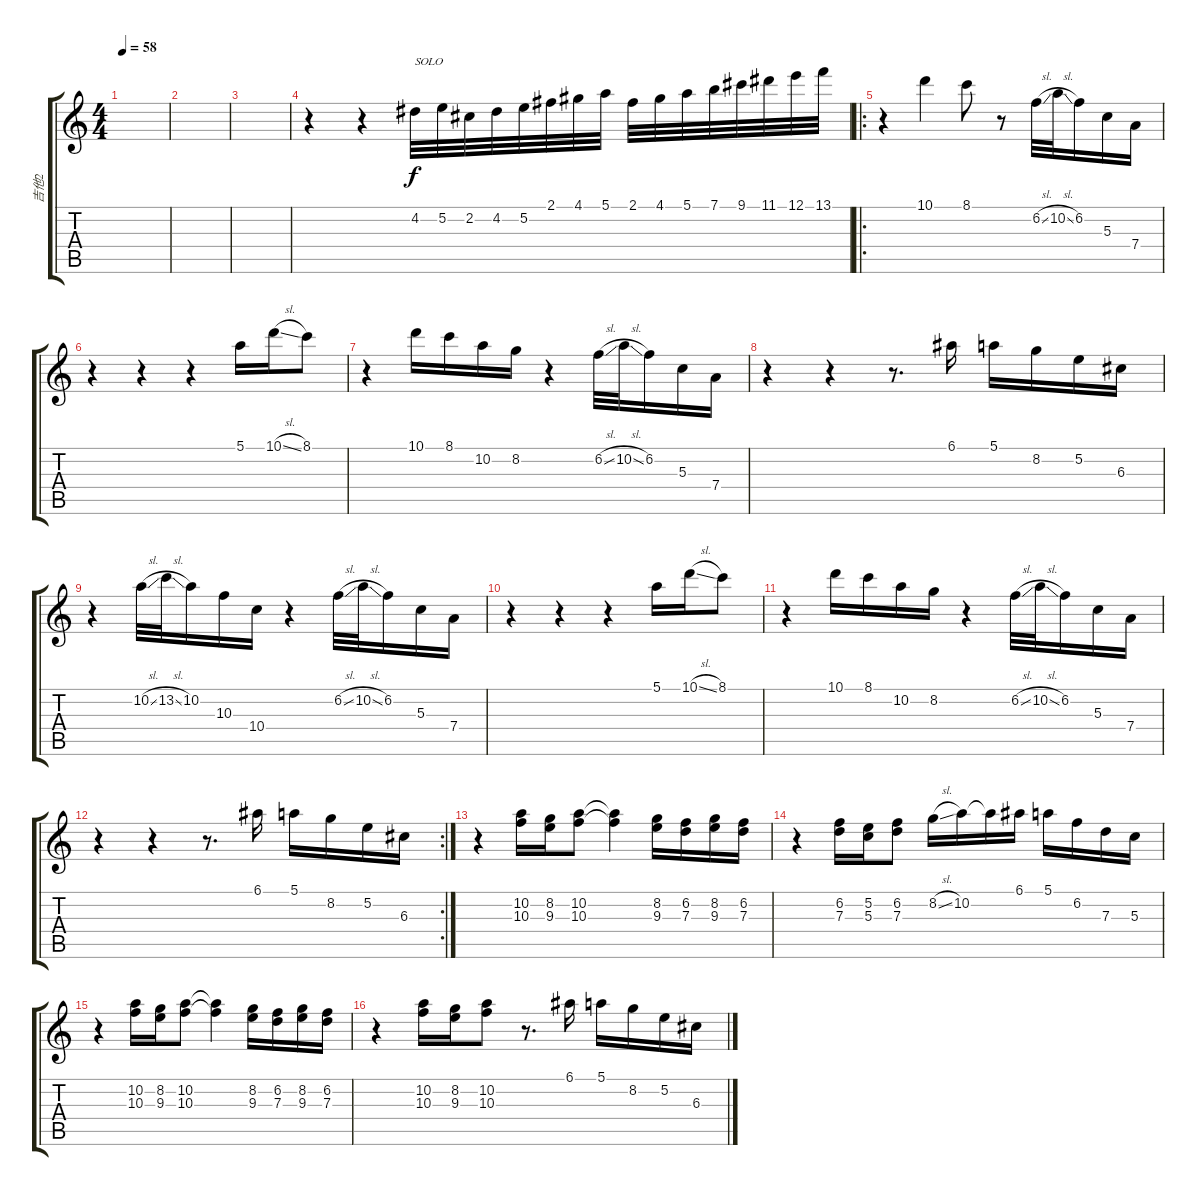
\track ("吉他2" "吉他2") {instrument acousticguitarsteel}
\staff {score tabs}
\tuning (E4 B3 G3 D3 A2 E2) {hide}
\ts (4 4)
\tempo 58
\clef g2
\ks c
|
|
|
r.4 r.4 4.2.32{txt "SOLO"} 5.2.32 2.2.32 4.2.32 5.2.32 2.1.32 4.1.32 5.1.32 2.1.32 4.1.32 5.1.32 7.1.32 9.1.32 11.1.32 12.1.32 13.1.32 |
\ro
r.4 10.1.4 8.1.8 r.8 6.2{sl}.32 10.2{sl}.32 6.2.16 5.3.16 7.4.16 |
r.4 r.4 r.4 5.1.16 10.1{sl}.16 8.1.8 |
r.4 10.1.16 8.1.16 10.2.16 8.2.16 r.4 6.2{sl}.32 10.2{sl}.32 6.2.16 5.3.16 7.4.16 |
r.4 r.4 r.8{d} 6.1.16 5.1.16 8.2.16 5.2.16 6.3.16 |
r.4 10.2{sl}.32 13.2{sl}.32 10.2.16 10.3.16 10.4.16 r.4 6.2{sl}.32 10.2{sl}.32 6.2.16 5.3.16 7.4.16 |
r.4 r.4 r.4 5.1.16 10.1{sl}.16 8.1.8 |
r.4 10.1.16 8.1.16 10.2.16 8.2.16 r.4 6.2{sl}.32 10.2{sl}.32 6.2.16 5.3.16 7.4.16 |
\rc 2
r.4 r.4 r.8{d} 6.1.16 5.1.16 8.2.16 5.2.16 6.3.16 |
r.4 (10.2 10.3).16 (8.2 9.3).16 (10.2 10.3).8 (10.2{t} 10.3{t}).4 (8.2 9.3).16 (6.2 7.3).16 (8.2 9.3).16 (6.2 7.3).16 |
r.4 (6.2 7.3).16 (5.2 5.3).16 (6.2 7.3).8 8.2{sl}.16 10.2.16 10.2{t}.16 6.1.16 5.1.16 6.2.16 7.3.16 5.3.16 |
r.4 (10.2 10.3).16 (8.2 9.3).16 (10.2 10.3).8 (10.2{t} 10.3{t}).4 (8.2 9.3).16 (6.2 7.3).16 (8.2 9.3).16 (6.2 7.3).16 |
r.4 (10.2 10.3).16 (8.2 9.3).16 (10.2 10.3).8{txt ""} r.8{d} 6.1.16 5.1.16 8.2.16 5.2.16 6.3.16
